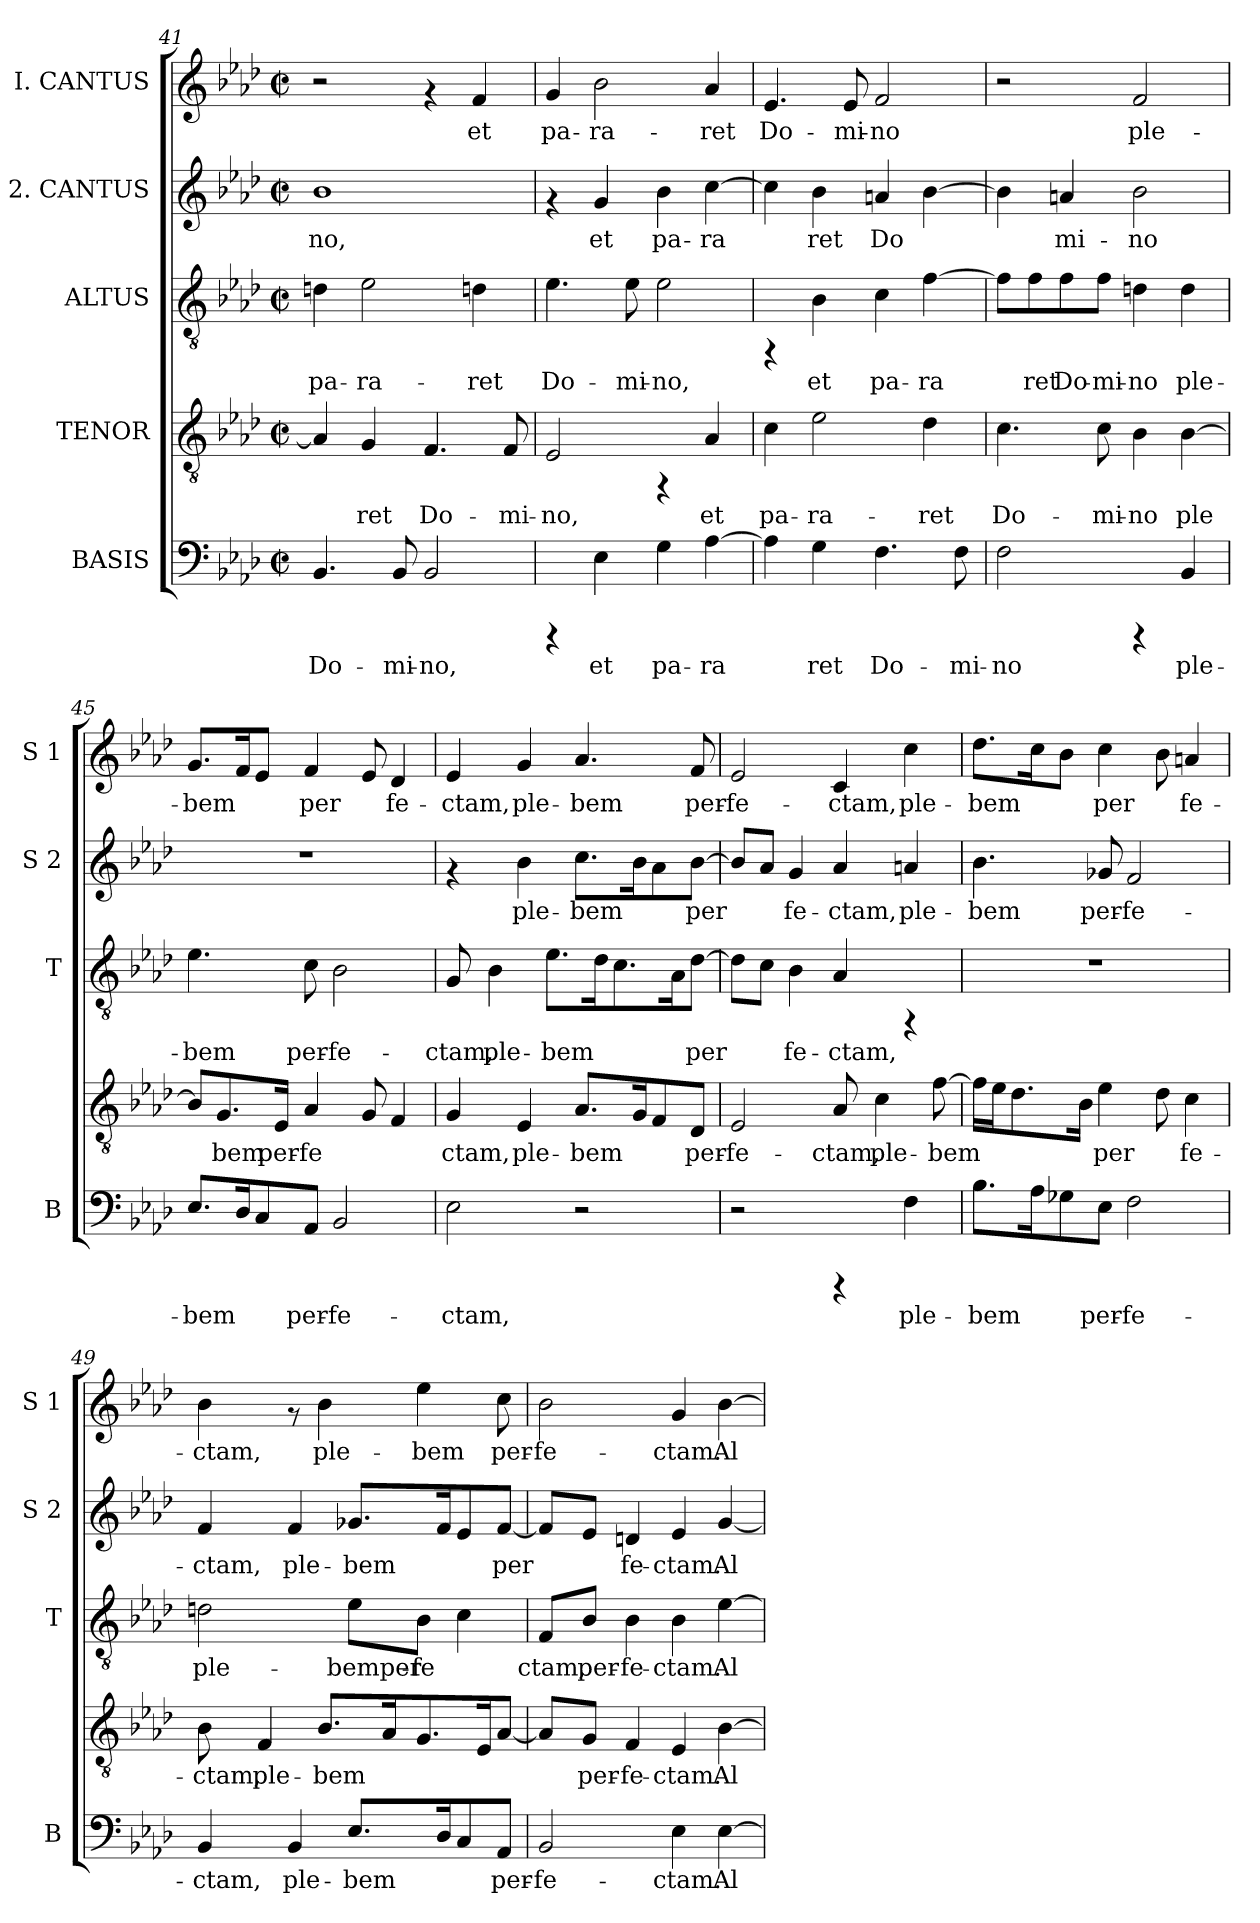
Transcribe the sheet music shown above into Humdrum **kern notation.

**kern	**text	**kern	**text	**kern	**text	**kern	**text	**kern	**text
*part5	*part5	*part4	*part4	*part3	*part3	*part2	*part2	*part1	*part1
*staff5	*staff5	*staff4	*staff4	*staff3	*staff3	*staff2	*staff2	*staff1	*staff1
*I"BASIS	*	*I"TENOR	*	*I"ALTUS	*	*I"2. CANTUS	*	*I"I. CANTUS	*
*I'B	*	*	*	*I'T	*	*I'S 2	*	*I'S 1	*
*clefF4	*	*clefGv2	*	*clefGv2	*	*clefG2	*	*clefG2	*
*k[b-e-a-d-]	*	*k[b-e-a-d-]	*	*k[b-e-a-d-]	*	*k[b-e-a-d-]	*	*k[b-e-a-d-]	*
*A-:	*	*A-:	*	*A-:	*	*A-:	*	*A-:	*
*M2/2	*	*M2/2	*	*M2/2	*	*M2/2	*	*M2/2	*
*met(c|)	*	*met(c|)	*	*met(c|)	*	*met(c|)	*	*met(c|)	*
=41	=41	=41	=41	=41	=41	=41	=41	=41	=41
!	!LO:LY:b:cj	!	!LO:LY:b:cj	!	!LO:LY:b:cj	!	!LO:LY:b:cj	!	!
4.BB-/	Do-	4A-/]	--	4dn\	pa-	1b-	-no,	2r	.
!	!	!	!LO:LY:b:cj	!	!LO:LY:b:cj	!	!	!	!
.	.	4G/	-ret	2e-\	-ra-	.	.	.	.
!	!LO:LY:b:cj	!	!	!	!	!	!	!	!
8BB-/	-mi-	.	.	.	.	.	.	.	.
!	!LO:LY:b:cj	!	!LO:LY:b:cj	!	!	!	!	!	!
2BB-/	-no,	4.F/	Do-	.	.	.	.	4rf	.
!	!	!	!	!	!LO:LY:b:cj	!	!	!	!LO:LY:b:cj
.	.	.	.	4dn\	-ret	.	.	4f/	et
!	!	!	!LO:LY:b:cj	!	!	!	!	!	!
.	.	8F/	-mi-	.	.	.	.	.	.
=42	=42	=42	=42	=42	=42	=42	=42	=42	=42
!	!	!	!LO:LY:b:cj	!	!LO:LY:b:cj	!	!	!	!LO:LY:b:cj
4rCCC	.	2E-/	-no,	4.e-\	Do-	4rf	.	4g/	pa-
!	!LO:LY:b:cj	!	!	!	!	!	!LO:LY:b:cj	!	!LO:LY:b:cj
4E-\	et	.	.	.	.	4g/	et	2b-\	-ra-
!	!	!	!	!	!LO:LY:b:cj	!	!	!	!
.	.	.	.	8e-\	-mi-	.	.	.	.
!	!LO:LY:b:cj	!	!	!	!LO:LY:b:cj	!	!LO:LY:b:cj	!	!
4G\	pa-	4rFF	.	2e-\	-no,	4b-\	pa-	.	.
!	!LO:LY:b:cj	!	!LO:LY:b:cj	!	!	!	!LO:LY:b:cj	!	!LO:LY:b:cj
[>4A-\	-ra-	4A-/	et	.	.	[>4cc\	-ra-	4a-/	-ret
=43	=43	=43	=43	=43	=43	=43	=43	=43	=43
!	!LO:LY:b:cj	!	!LO:LY:b:cj	!	!	!	!LO:LY:b:cj	!	!LO:LY:b:cj
4A-\]	--	4c\	pa-	4rFF	.	4cc\]	--	4.e-/	Do-
!	!LO:LY:b:cj	!	!LO:LY:b:cj	!	!LO:LY:b:cj	!	!LO:LY:b:cj	!	!
4G\	-ret	2e-\	-ra-	4B-\	et	4b-\	-ret	.	.
!	!	!	!	!	!	!	!	!	!LO:LY:b:cj
.	.	.	.	.	.	.	.	8e-/	-mi-
!	!LO:LY:b:cj	!	!	!	!LO:LY:b:cj	!	!LO:LY:b:cj	!	!LO:LY:b:cj
4.F\	Do-	.	.	4c\	pa-	4an/	Do-	2f/	-no
!	!	!	!LO:LY:b:cj	!	!LO:LY:b:cj	!	!LO:LY:b:cj	!	!
.	.	4d-\	-ret	[>4f\	-ra-	[>4b-\	--	.	.
!	!LO:LY:b:cj	!	!	!	!	!	!	!	!
8F\	-mi-	.	.	.	.	.	.	.	.
=44	=44	=44	=44	=44	=44	=44	=44	=44	=44
!	!LO:LY:b:cj	!	!LO:LY:b:cj	!	!LO:LY:b:cj	!	!LO:LY:b:cj	!	!
2F\	-no	4.c\	Do-	8f\L]	--	4b-\]	--	2r	.
!	!	!	!	!	!LO:LY:b:cj	!	!	!	!
.	.	.	.	8f\	-ret	.	.	.	.
!	!	!	!	!	!LO:LY:b:cj	!	!LO:LY:b:cj	!	!
.	.	.	.	8f\	Do-	4an/	-mi-	.	.
!	!	!	!LO:LY:b:cj	!	!LO:LY:b:cj	!	!	!	!
.	.	8c\	-mi-	8f\J	-mi-	.	.	.	.
!	!	!	!LO:LY:b:cj	!	!LO:LY:b:cj	!	!LO:LY:b:cj	!	!LO:LY:b:cj
4rCCC	.	4B-\	-no	4dn\	-no	2b-\	-no	2f/	ple-
!	!LO:LY:b:cj	!	!LO:LY:b:cj	!	!LO:LY:b:cj	!	!	!	!
4BB-/	ple-	[>4B-\	ple-	4d\	ple-	.	.	.	.
!!LO:PB:g=z
=45	=45	=45	=45	=45	=45	=45	=45	=45	=45
!	!LO:LY:b:cj	!	!LO:LY:b:cj	!	!LO:LY:b:cj	!	!	!	!LO:LY:b:cj
8.E-/L	-bem	8B-/L]	--	4.e-\	-bem	1r	.	8.g/L	-bem
!	!	!	!LO:LY:b:cj	!	!	!	!	!	!
.	.	8.G/	-bem	.	.	.	.	.	.
!	!LO:LY:b:cj	!	!	!	!	!	!	!	!LO:LY:b:cj
16D-/	.	.	.	.	.	.	.	16f/	.
!	!LO:LY:b:cj	!	!	!	!	!	!	!	!LO:LY:b:cj
8C/	.	.	.	.	.	.	.	8e-/J	.
!	!	!	!LO:LY:b:cj	!	!	!	!	!	!
.	.	16E-/J	per-	.	.	.	.	.	.
!	!LO:LY:b:cj	!	!LO:LY:b:cj	!	!LO:LY:b:cj	!	!	!	!LO:LY:b:cj
8AA-/J	per-	4A-/	-fe-	8c\	per-	.	.	4f/	per-
!	!LO:LY:b:cj	!	!	!	!LO:LY:b:cj	!	!	!	!
2BB-/	-fe-	.	.	2B-\	-fe-	.	.	.	.
!	!	!	!LO:LY:b:cj	!	!	!	!	!	!LO:LY:b:cj
.	.	8G/	--	.	.	.	.	8e-/	--
!	!	!	!LO:LY:b:cj	!	!	!	!	!	!LO:LY:b:cj
.	.	4F/	--	.	.	.	.	4d-/	-fe-
=46	=46	=46	=46	=46	=46	=46	=46	=46	=46
!	!LO:LY:b:cj	!	!LO:LY:b:cj	!	!LO:LY:b:cj	!	!	!	!LO:LY:b:cj
2E-\	-ctam,	4G/	-ctam,	8G/	-ctam,	4rf	.	4e-/	-ctam,
!	!	!	!	!	!LO:LY:b:cj	!	!	!	!
.	.	.	.	4B-\	ple-	.	.	.	.
!	!	!	!LO:LY:b:cj	!	!	!	!LO:LY:b:cj	!	!LO:LY:b:cj
.	.	4E-/	ple-	.	.	4b-\	ple-	4g/	ple-
!	!	!	!	!	!LO:LY:b:cj	!	!	!	!
.	.	.	.	8.e-\L	-bem	.	.	.	.
!	!	!	!LO:LY:b:cj	!	!	!	!LO:LY:b:cj	!	!LO:LY:b:cj
2r	.	8.A-/L	-bem	.	.	8.cc\L	-bem	4.a-/	-bem
!	!	!	!	!	!LO:LY:b:cj	!	!	!	!
.	.	.	.	16d-\	.	.	.	.	.
!	!	!	!	!	!LO:LY:b:cj	!	!	!	!
.	.	.	.	8.c\	.	.	.	.	.
!	!	!	!LO:LY:b:cj	!	!	!	!LO:LY:b:cj	!	!
.	.	16G/	.	.	.	16b-\	.	.	.
!	!	!	!LO:LY:b:cj	!	!	!	!LO:LY:b:cj	!	!
.	.	8F/	.	.	.	8a-\	.	.	.
!	!	!	!	!	!LO:LY:b:cj	!	!	!	!
.	.	.	.	16A-\	.	.	.	.	.
!	!	!	!LO:LY:b:cj	!	!LO:LY:b:cj	!	!LO:LY:b:cj	!	!LO:LY:b:cj
.	.	8D-/J	per-	[>8d-\J	per-	[>8b-\J	per-	8f/	per-
=47	=47	=47	=47	=47	=47	=47	=47	=47	=47
!	!	!	!LO:LY:b:cj	!	!LO:LY:b:cj	!	!LO:LY:b:cj	!	!LO:LY:b:cj
2r	.	2E-/	-fe-	8d-\L]	--	8b-/L]	--	2e-/	-fe-
!	!	!	!	!	!LO:LY:b:cj	!	!LO:LY:b:cj	!	!
.	.	.	.	8c\J	--	8a-/J	--	.	.
!	!	!	!	!	!LO:LY:b:cj	!	!LO:LY:b:cj	!	!
.	.	.	.	4B-\	-fe-	4g/	-fe-	.	.
!	!	!	!LO:LY:b:cj	!	!LO:LY:b:cj	!	!LO:LY:b:cj	!	!LO:LY:b:cj
4rCCC	.	8A-/	-ctam,	4A-/	-ctam,	4a-/	-ctam,	4c/	-ctam,
!	!	!	!LO:LY:b:cj	!	!	!	!	!	!
.	.	4c\	ple-	.	.	.	.	.	.
!	!LO:LY:b:cj	!	!	!	!	!	!LO:LY:b:cj	!	!LO:LY:b:cj
4F\	ple-	.	.	4rFF	.	4an/	ple-	4cc\	ple-
!	!	!	!LO:LY:b:cj	!	!	!	!	!	!
.	.	[>8f\	-bem	.	.	.	.	.	.
=48	=48	=48	=48	=48	=48	=48	=48	=48	=48
!	!LO:LY:b:cj	!	!LO:LY:b:cj	!	!	!	!LO:LY:b:cj	!	!LO:LY:b:cj
8.B-\L	-bem	16f\L]	.	1r	.	4.b-\	-bem	8.dd-\L	-bem
!	!	!	!LO:LY:b:cj	!	!	!	!	!	!
.	.	16e-\	.	.	.	.	.	.	.
!	!	!	!LO:LY:b:cj	!	!	!	!	!	!
.	.	8.d-\	.	.	.	.	.	.	.
!	!LO:LY:b:cj	!	!	!	!	!	!	!	!LO:LY:b:cj
16A-\	.	.	.	.	.	.	.	16cc\	.
!	!LO:LY:b:cj	!	!	!	!	!	!	!	!LO:LY:b:cj
8G-X\	.	.	.	.	.	.	.	8b-\J	.
!	!	!	!LO:LY:b:cj	!	!	!	!	!	!
.	.	16B-\J	.	.	.	.	.	.	.
!	!LO:LY:b:cj	!	!LO:LY:b:cj	!	!	!	!LO:LY:b:cj	!	!LO:LY:b:cj
8E-\J	per-	4e-\	per-	.	.	8g-X/	per-	4cc\	per-
!	!LO:LY:b:cj	!	!	!	!	!	!LO:LY:b:cj	!	!
2F\	-fe-	.	.	.	.	2f/	-fe-	.	.
!	!	!	!LO:LY:b:cj	!	!	!	!	!	!LO:LY:b:cj
.	.	8d-\	--	.	.	.	.	8b-\	--
!	!	!	!LO:LY:b:cj	!	!	!	!	!	!LO:LY:b:cj
.	.	4c\	-fe-	.	.	.	.	4an/	-fe-
!!LO:LB:g=z
=49	=49	=49	=49	=49	=49	=49	=49	=49	=49
!	!LO:LY:b:cj	!	!LO:LY:b:cj	!	!LO:LY:b:cj	!	!LO:LY:b:cj	!	!LO:LY:b:cj
4BB-/	-ctam,	8B-\	-ctam,	2dn\	ple-	4f/	-ctam,	4b-\	-ctam,
!	!	!	!LO:LY:b:cj	!	!	!	!	!	!
.	.	4F/	ple-	.	.	.	.	.	.
!	!LO:LY:b:cj	!	!	!	!	!	!LO:LY:b:cj	!	!
4BB-/	ple-	.	.	.	.	4f/	ple-	8rf	.
!	!	!	!LO:LY:b:cj	!	!	!	!	!	!LO:LY:b:cj
.	.	8.B-/L	-bem	.	.	.	.	4b-\	ple-
!	!LO:LY:b:cj	!	!	!	!LO:LY:b:cj	!	!LO:LY:b:cj	!	!
8.E-/L	-bem	.	.	8e-\L	-bemper-	8.g-/L	-bem	.	.
!	!	!	!LO:LY:b:cj	!	!	!	!	!	!
.	.	16A-/	.	.	.	.	.	.	.
!	!	!	!LO:LY:b:cj	!	!LO:LY:b:cj	!	!	!	!LO:LY:b:cj
.	.	8.G/	.	8B-\J	-fe-	.	.	4ee-\	-bem
!	!LO:LY:b:cj	!	!	!	!	!	!LO:LY:b:cj	!	!
16D-/	.	.	.	.	.	16f/	.	.	.
!	!LO:LY:b:cj	!	!	!	!LO:LY:b:cj	!	!LO:LY:b:cj	!	!
8C/	.	.	.	4c\	--	8e-/	.	.	.
!	!	!	!LO:LY:b:cj	!	!	!	!	!	!
.	.	16E-/	.	.	.	.	.	.	.
!	!LO:LY:b:cj	!	!LO:LY:b:cj	!	!	!	!LO:LY:b:cj	!	!LO:LY:b:cj
8AA-/J	per-	[<8A-/J	.	.	.	[<8f/J	per-	8cc\	per-
=50	=50	=50	=50	=50	=50	=50	=50	=50	=50
!	!LO:LY:b:cj	!	!LO:LY:b:cj	!	!LO:LY:b:cj	!	!LO:LY:b:cj	!	!LO:LY:b:cj
2BB-/	-fe-	8A-/L]	.	8F/L	-ctam,	8f/L]	--	2b-\	-fe-
!	!	!	!LO:LY:b:cj	!	!LO:LY:b:cj	!	!LO:LY:b:cj	!	!
.	.	8G/J	per-	8B-/J	per-	8e-/J	--	.	.
!	!	!	!LO:LY:b:cj	!	!LO:LY:b:cj	!	!LO:LY:b:cj	!	!
.	.	4F/	-fe-	4B-\	-fe-	4dn/	-fe-	.	.
!	!LO:LY:b:cj	!	!LO:LY:b:cj	!	!LO:LY:b:cj	!	!LO:LY:b:cj	!	!LO:LY:b:cj
4E-\	-ctam.	4E-/	-ctam.	4B-\	-ctam.	4e-/	-ctam.	4g/	-ctam.
!	!LO:LY:b:cj	!	!LO:LY:b:cj	!	!LO:LY:b:cj	!	!LO:LY:b:cj	!	!LO:LY:b:cj
[>4E-\	Al-	[>4B-\	Al-	[>4e-\	Al-	[<4g/	Al-	[>4b-\	Al-
=	=	=	=	=	=	=	=	=	=
*-	*-	*-	*-	*-	*-	*-	*-	*-	*-
